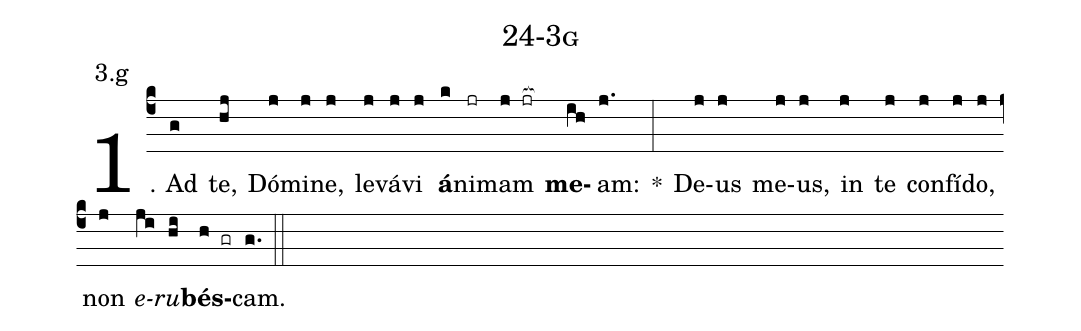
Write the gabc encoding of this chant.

name: 24-3g;
annotation: 3.g;
%%
(c4)1. Ad(g) te,(hj) Dó(j)mi(j)ne,(j) le(j)vá(j)vi(j) <b>á</b>(k)ni(jr)mam(j jr[ocb:1{]) <b>me</b>(ih[ocb:0}])am:(j.) *(:) De(j)us(j) me(j)us,(j) in(j) te(j) con(j)fí(j)do,(j) non(j) <i>e</i>(ji)<i>ru</i>(hi)<b>bés</b>(h gr)cam.(g.) (::)
